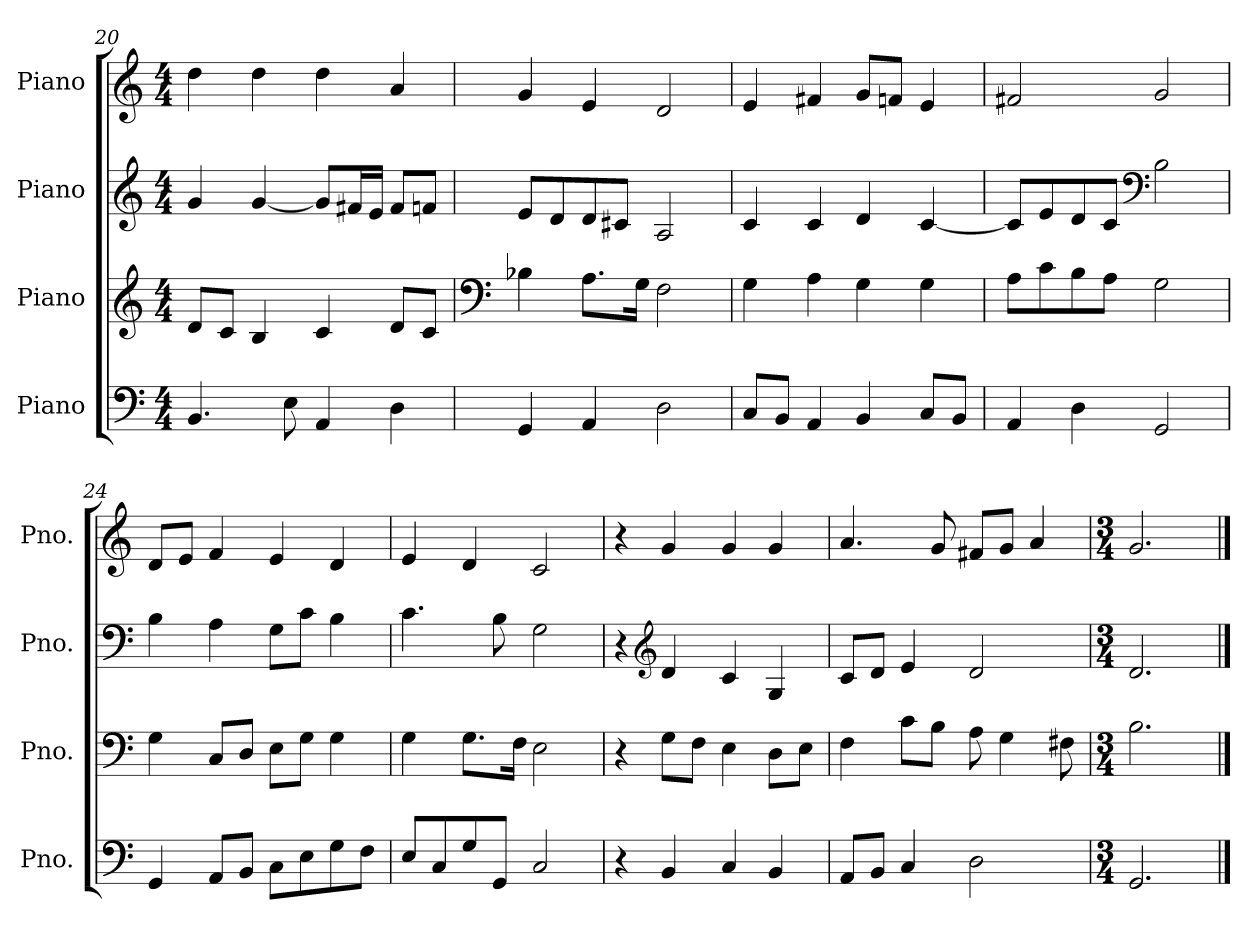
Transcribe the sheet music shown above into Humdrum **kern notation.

**kern	**kern	**kern	**kern
*part4	*part3	*part2	*part1
*staff4	*staff3	*staff2	*staff1
*I"Piano	*I"Piano	*I"Piano	*I"Piano
*I'Pno.	*I'Pno.	*I'Pno.	*I'Pno.
*clefF4	*clefG2	*clefG2	*clefG2
*k[]	*k[]	*k[]	*k[]
*M4/4	*M4/4	*M4/4	*M4/4
=20	=20	=20	=20
4.BB/	8d/L	4g/	4dd\
.	8c/J	.	.
.	4B/	[4g/	4dd\
8E\	.	.	.
4AA/	4c/	8g/L]	4dd\
.	.	16f#X/L	.
.	.	16e/JJ	.
4D\	8d/L	8f#/L	4a/
.	8c/J	8fn/J	.
!!LO:LB:g=z
=21	=21	=21	=21
*	*clefF4	*	*
4GG/	4B-X\	8e/L	4g/
.	.	8d/	.
4AA/	8.A\L	8d/	4e/
.	.	8c#X/J	.
.	16G\Jk	.	.
2D\	2F\	2A/	2d/
=22	=22	=22	=22
8C/L	4G\	4c/	4e/
8BB/J	.	.	.
4AA/	4A\	4c/	4f#X/
4BB/	4G\	4d/	8g/L
.	.	.	8fn/J
8C/L	4G\	[4c/	4e/
8BB/J	.	.	.
=23	=23	=23	=23
4AA/	8A\L	8c/L]	2f#X/
.	8c\	8e/	.
4D\	8B\	8d/	.
.	8A\J	8c/J	.
*	*	*clefF4	*
2GG/	2G\	2B\	2g/
=24	=24	=24	=24
4GG/	4G\	4B\	8d/L
.	.	.	8e/J
8AA/L	8C/L	4A\	4f/
8BB/J	8D/J	.	.
8C\L	8E\L	8G\L	4e/
8E\	8G\J	8c\J	.
8G\	4G\	4B\	4d/
8F\J	.	.	.
=25	=25	=25	=25
8E/L	4G\	4.c\	4e/
8C/	.	.	.
8G/	8.G\L	.	4d/
8GG/J	.	8B\	.
.	16F\Jk	.	.
2C/	2E\	2G\	2c/
!!LO:LB:g=z
=26	=26	=26	=26
4r	4r	4r	4r
*	*	*clefG2	*
4BB/	8G\L	4d/	4g/
.	8F\J	.	.
4C/	4E\	4c/	4g/
4BB/	8D\L	4G/	4g/
.	8E\J	.	.
=27	=27	=27	=27
8AA/L	4F\	8c/L	4.a/
8BB/J	.	8d/J	.
4C/	8c\L	4e/	.
.	8B\J	.	8g/
2D\	8A\	2d/	8f#X/L
.	4G\	.	8g/J
.	.	.	4a/
.	8F#X\	.	.
=28	=28	=28	=28
*M3/4	*M3/4	*M3/4	*M3/4
2.GG/	2.B\	2.d/	2.g/
==	==	==	==
*-	*-	*-	*-
